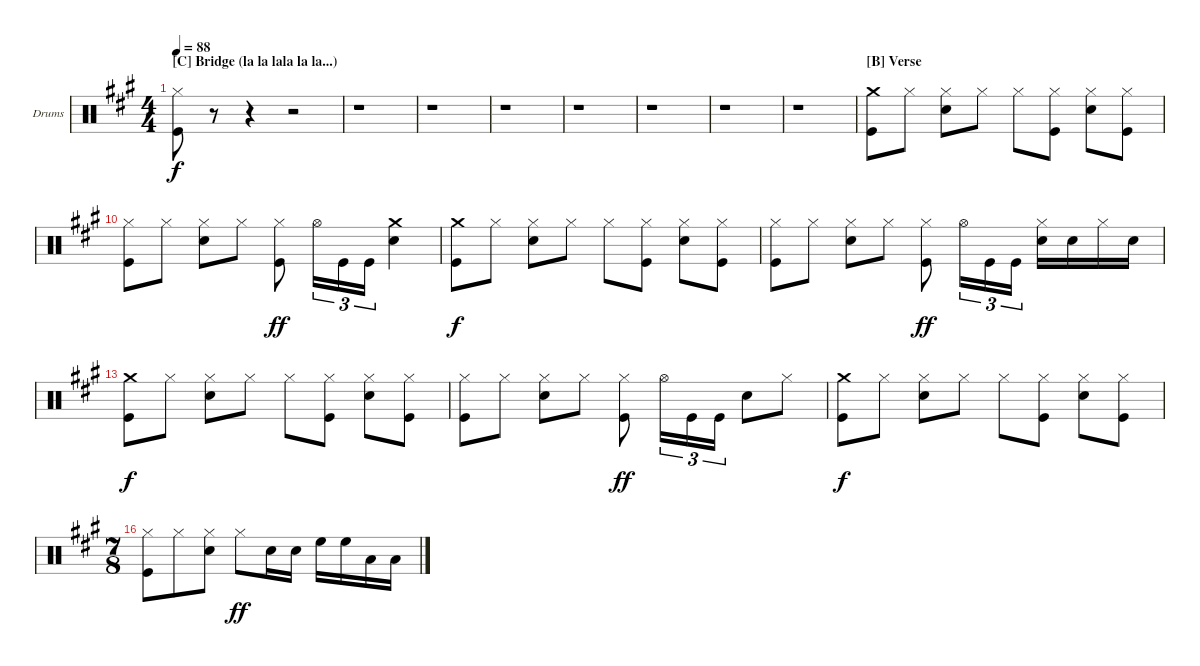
\bracketExtendMode nobrackets
\firstSystemTrackNameOrientation horizontal
\otherSystemsTrackNameOrientation horizontal
\defaultBarNumberDisplay FirstOfSystem
\track ("Drumkit" "Drums") {instrument percussion}
\staff {score}
\articulation defaults
\ts (4 4)
\beaming (8 2 2 2 2)
\section ("C" "Bridge (la la lala la la...)")
\scale
0.386139
\tempo 88
\accidentals auto
\clef neutral
\ottava regular
\simile none
\ks a
("Hi-Hat (closed)" "Kick (hit)").8{dy f} r.8 r.4 r.2 |
\scale
0.613861 r.1 |
\scale
0.5 r.1 |
\scale
0.5 r.1 |
\scale
0.5 r.1 |
\scale
0.5 r.1 |
\scale
0.5 r.1 |
\scale
0.5 r.1 |
\section ("B" "Verse")
\scale
0.5 ("Crash medium (hit)" "Kick (hit)").8 "Hi-Hat (closed)".8 ("Hi-Hat (closed)" "Snare (hit) 2").8 "Hi-Hat (closed)".8 "Hi-Hat (closed)".8 ("Hi-Hat (closed)" "Kick (hit)").8 ("Hi-Hat (closed)" "Snare (hit) 2").8 ("Hi-Hat (closed)" "Kick (hit)").8 |
\scale
0.5 ("Hi-Hat (closed)" "Kick (hit)").8 "Hi-Hat (closed)".8 ("Hi-Hat (closed)" "Snare (hit) 2").8 "Hi-Hat (closed)".8 ("Hi-Hat (closed)" "Kick (hit)").8{dy ff} "Hi-Hat (open)".16{tu (3 2)} "Kick (hit)".16{tu (3 2)} "Kick (hit)".16{tu (3 2)} ("Crash medium (hit)" "Snare (hit) 2").4 |
\scale
0.5 ("Crash medium (hit)" "Kick (hit)").8{dy f} "Hi-Hat (closed)".8 ("Hi-Hat (closed)" "Snare (hit) 2").8 "Hi-Hat (closed)".8 "Hi-Hat (closed)".8 ("Hi-Hat (closed)" "Kick (hit)").8 ("Hi-Hat (closed)" "Snare (hit) 2").8 ("Hi-Hat (closed)" "Kick (hit)").8 |
\scale
0.5 ("Hi-Hat (closed)" "Kick (hit)").8 "Hi-Hat (closed)".8 ("Hi-Hat (closed)" "Snare (hit) 2").8 "Hi-Hat (closed)".8 ("Hi-Hat (closed)" "Kick (hit)").8{dy ff} "Hi-Hat (open)".16{tu (3 2)} "Kick (hit)".16{tu (3 2)} "Kick (hit)".16{tu (3 2)} ("Hi-Hat (closed)" "Snare (hit) 2").16 "Snare (hit) 2".16 "Hi-Hat (closed)".16 "Snare (hit) 2".16 |
\scale
0.5 ("Crash medium (hit)" "Kick (hit)").8{dy f} "Hi-Hat (closed)".8 ("Hi-Hat (closed)" "Snare (hit) 2").8 "Hi-Hat (closed)".8 "Hi-Hat (closed)".8 ("Hi-Hat (closed)" "Kick (hit)").8 ("Hi-Hat (closed)" "Snare (hit) 2").8 ("Hi-Hat (closed)" "Kick (hit)").8 |
\scale
0.5 ("Hi-Hat (closed)" "Kick (hit)").8 "Hi-Hat (closed)".8 ("Hi-Hat (closed)" "Snare (hit) 2").8 "Hi-Hat (closed)".8 ("Hi-Hat (closed)" "Kick (hit)").8{dy ff} "Hi-Hat (open)".16{tu (3 2)} "Kick (hit)".16{tu (3 2)} "Kick (hit)".16{tu (3 2)} "Snare (hit) 2".8 "Hi-Hat (closed)".8 |
\scale
0.511628 ("Crash medium (hit)" "Kick (hit)").8{dy f} "Hi-Hat (closed)".8 ("Hi-Hat (closed)" "Snare (hit) 2").8 "Hi-Hat (closed)".8 "Hi-Hat (closed)".8 ("Hi-Hat (closed)" "Kick (hit)").8 ("Hi-Hat (closed)" "Snare (hit) 2").8 ("Hi-Hat (closed)" "Kick (hit)").8 |
\ts (7 8)
\beaming (8 3 2 2)
\scale
0.488372 ("Hi-Hat (closed)" "Kick (hit)").8 "Hi-Hat (closed)".8 ("Hi-Hat (closed)" "Snare (hit) 2").8 "Hi-Hat (closed)".8{dy ff} "Snare (hit) 2".16 "Snare (hit) 2".16 "High Floor Tom (hit)".16 "High Floor Tom (hit)".16 "Low Tom (hit)".16 "Low Tom (hit)".16
